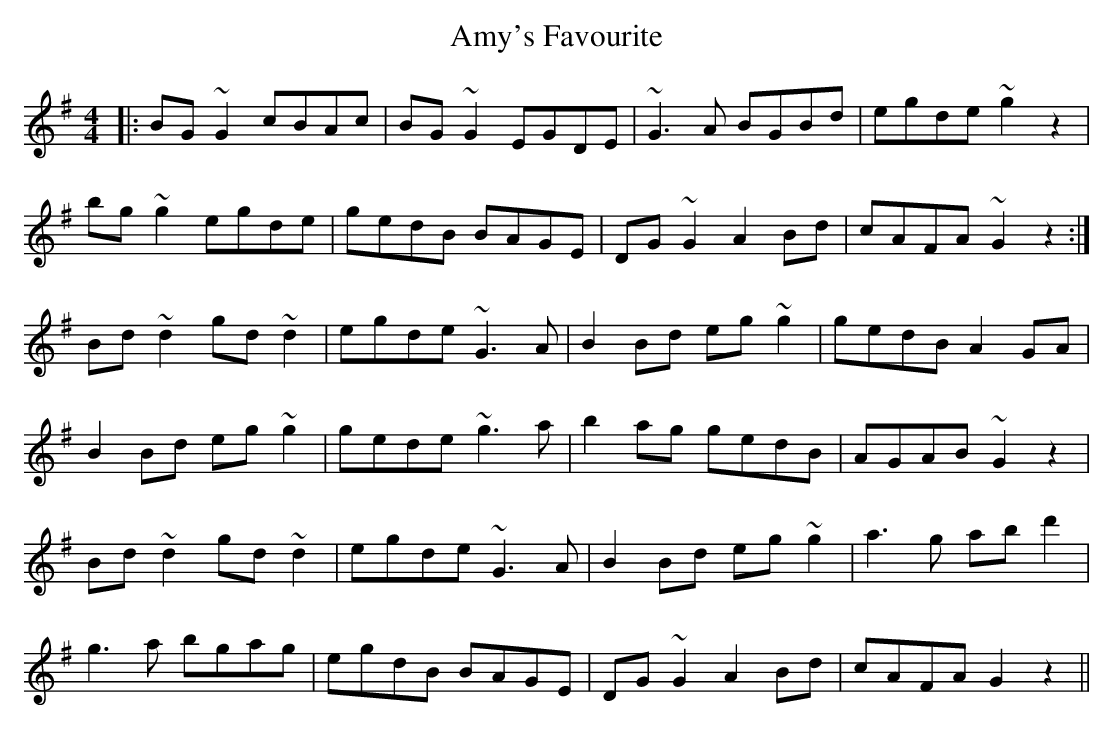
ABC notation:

X:1
T: Amy's Favourite
M: 4/4
L: 1/8
K: Gmaj
|:BG~G2 cBAc|BG~G2 EGDE|~G3A BGBd|egde ~g2z2|
bg~g2 egde|gedB BAGE|DG~G2 A2Bd|cAFA ~G2z2:|
Bd~d2 gd~d2|egde ~G3A|B2Bd eg~g2|gedB A2GA|
B2Bd eg~g2|gede ~g3a|b2ag gedB|AGAB ~G2z2|
Bd~d2 gd~d2|egde ~G3A|B2Bd eg~g2|a3g abd'2|
g3a bgag|egdB BAGE|DG~G2 A2Bd|cAFA G2z2||
